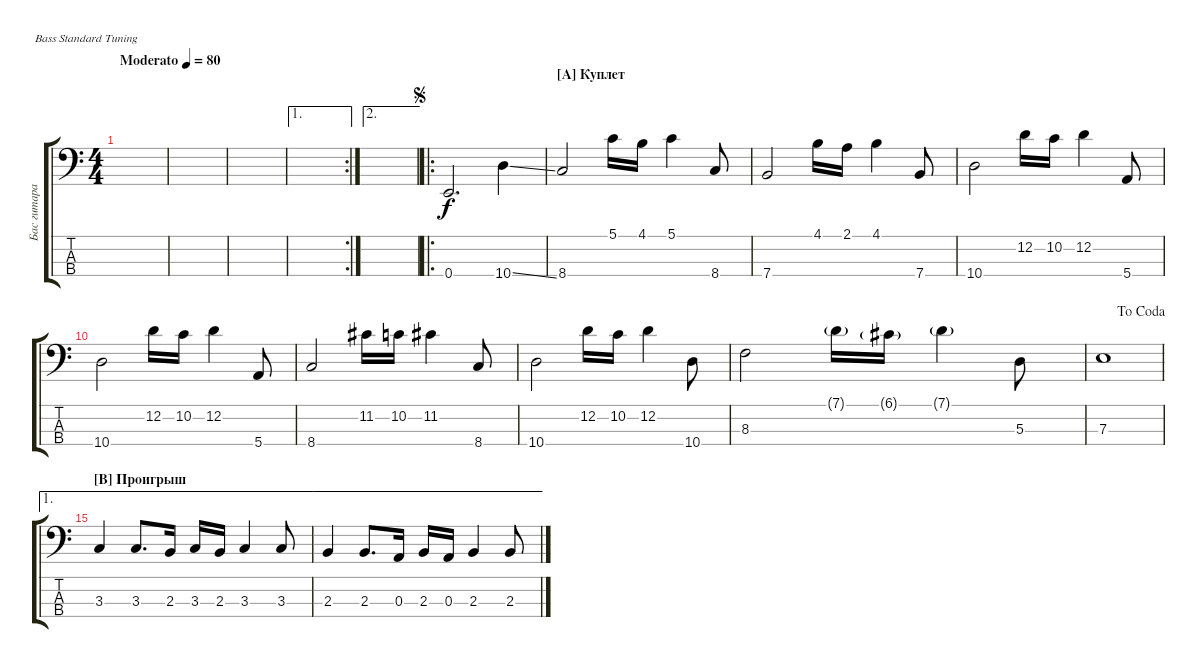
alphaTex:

\defaultSystemsLayout 4
\bracketExtendMode groupsimilarinstruments
\multiTrackTrackNamePolicy hidden
\firstSystemTrackNameMode fullname
\otherSystemsTrackNameMode fullname
\otherSystemsTrackNameOrientation horizontal
\defaultBarNumberDisplay FirstOfSystem
\track ("Бас гитара" "E-Bass") {instrument electricbassfinger}
\staff {score tabs}
\tuning (G2 D2 A1 E1)
\ts (4 4)
\tempo (80 "Moderato")
\clef f4
\scale
0.468635
\ks aminor
|
\scale
0.265683 |
\scale
0.265683 |
\ae 1
\rc 2
\scale
0.333333 |
\ae 2
\scale
0.307692 |
\ro
\jump segno
\scale
0.358974 0.4.2{d} 10.4{ss}.4 |
\section ("A" "Куплет")
\scale
0.333333 8.4.2 5.1.16 4.1.16 5.1.4 8.4.8 |
\scale
0.333333 7.4.2 4.1.16 2.1.16 4.1.4 7.4.8 |
\scale
0.333333 10.4.2 12.2.16 10.2.16 12.2.4 5.4.8 |
\scale
0.333333 10.4.2 12.2.16 10.2.16 12.2.4 5.4.8 |
\scale
0.333333 8.4.2 11.2.16 10.2.16 11.2.4 8.4.8 |
\scale
0.333333 10.4.2 12.2.16 10.2.16 12.2.4 10.4.8 |
\scale
0.333333 8.3.2 7.1{g}.16 6.1{g}.16 7.1{g}.4 5.3.8 |
\jump dacoda
\scale
0.333333 7.3.1 |
\ae 1
\section ("B" "Проигрыш")
\scale
0.333333 3.3.4 3.3.8{d} 2.3.16 3.3.16 2.3.16 3.3.4 3.3.8 |
\ae 1
\scale
0.324324 2.3.4 2.3.8{d} 0.3.16 2.3.16 0.3.16 2.3.4 2.3.8
